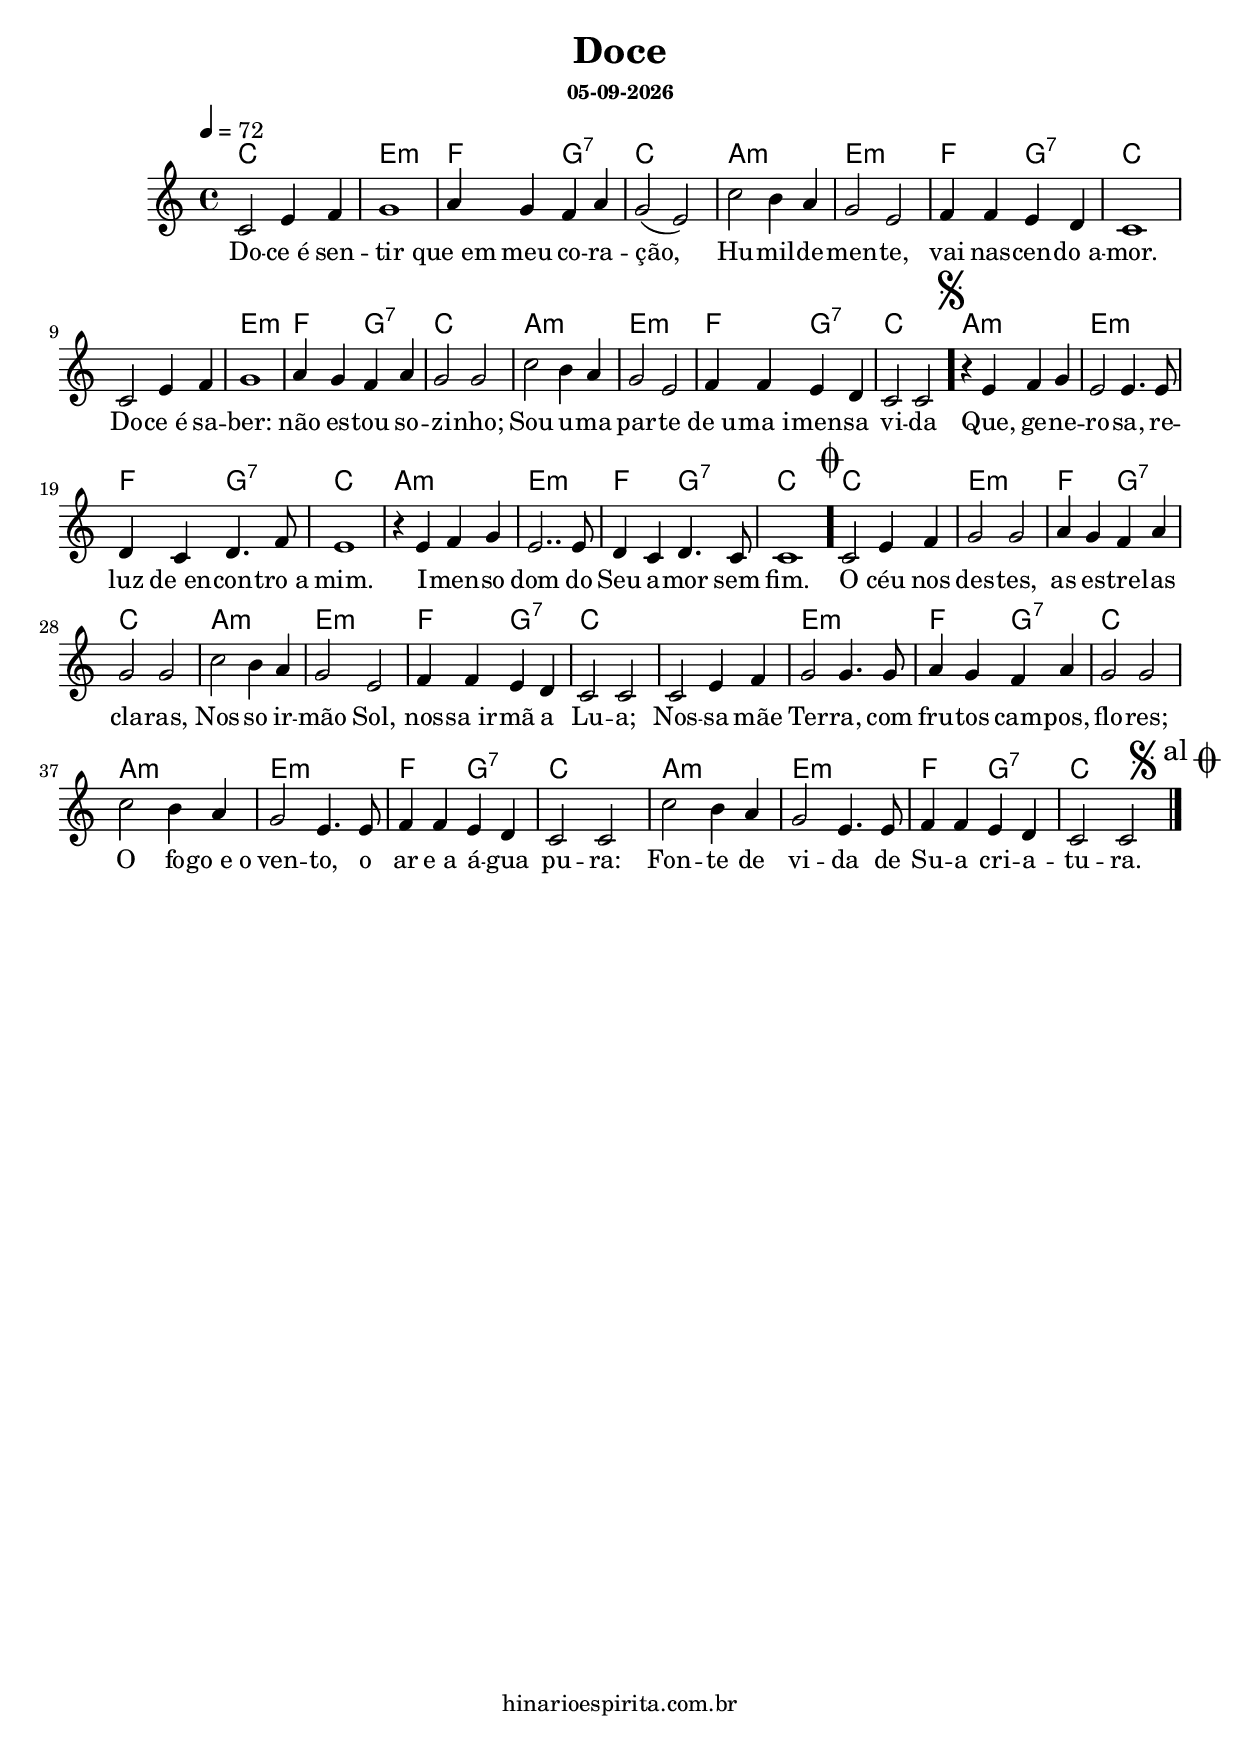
\version "2.16.0"
\pointAndClickOff

\header {
  title = "Doce"
  subsubtitle = #(strftime "%d-%m-%Y" (localtime (current-time)))
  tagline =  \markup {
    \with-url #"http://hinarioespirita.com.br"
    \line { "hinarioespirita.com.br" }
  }
}

global = {
  \key c \major
  \time 4/4
  \tempo 4 = 72
  \clef treble
}

introToSegno = \relative c' {
  c2 e4 f | g1 | a4 g f a | g2( e)|
  c'2 b4 a | g2 e | f4 f e d | c1 |
  
  c2 e4 f | g1 | a4 g f a | g2 g|
  c2 b4 a | g2 e | f4 f e d | c2 c 
}

segnoToCoda = \relative c' {
  r4 e4 f g | e2 e4. e8 | d4 c d4. f8 | e1 |
  r4 e4 f g | e2.. e8 | d4 c d4. c8 | c1 
}

codaToEnd = \relative c' {
  c2 e4 f | g2 g | a4 g f a | g2 g|
  c2 b4 a | g2 e | f4 f e d | c2 c |
  
  c2 e4 f | g2 g4. g8 | a4 g f a | g2 g|
  c2 b4 a | g2 e4. e8 | f4 f e d | c2 c |
  c'2 b4 a | g2 e4. e8 | f4 f e d | c2 c
}

letra = \lyricmode {
  Do -- ce_é sen -- tir que_em meu co -- ra -- ção,
  Hu -- mil -- de -- men -- te, vai nas -- cen -- do_a -- mor.
  Do -- ce_é sa -- ber: não es -- tou so -- zi -- nho;
  Sou u -- ma par -- te de_u -- ma_i -- men -- sa vi -- da

  Que, ge -- ne -- ro -- sa, re -- luz de_en -- con -- tro_a mim.
  I -- men -- so dom do Seu a -- mor sem fim.

  O céu nos des -- tes, as es -- tre -- las cla -- ras,
  Nos -- so ir -- mão Sol, nos -- sa_ir -- mã a Lu -- a;
  Nos -- sa mãe Ter -- ra, com fru -- tos cam -- pos, flo -- res;
  O fo -- go_e_o ven -- to, o ar e_a á -- gua pu -- ra:
  Fon -- te de vi -- da de Su -- a cri -- a -- tu -- ra.
}

introToSegnoChords = \chordmode {
  c1 | e:m | f2 g:7 | c1 | 
  a1:m | e:m | f2 g:7 | \repeat percent 2 {c1} |

  e:m | f2 g:7 | c1 | 
  a:m | e:m | f2 g:7 | c1 
}

segnoToCodaChords = \chordmode {
  a:m | e:m | f2 g:7 | c1 |
  a:m | e:m | f2 g:7 | c1
}

codaToEndChords = \chordmode {
  c | e:m | f2 g:7 | c1 | 
  a:m | e:m | f2 g:7 | \repeat percent 2 {c1} |
  
  e:m | f2 g:7 | c1 | 
  a:m | e:m | f2 g:7 | c1 |
  a:m | e:m | f2 g:7 | c1 |
}

\score {
  <<
    \new ChordNames { 
      \set majorSevenSymbol = \markup { 7M }
      \introToSegnoChords
      \segnoToCodaChords
      \codaToEndChords
    }
    \new Staff <<
      \new Voice = "melodia" { 
        \global
        
        \introToSegno
        
        \mark \markup { \musicglyph #"scripts.segno" }
        \bar "."
        \segnoToCoda
        \bar "."
        \mark \markup { \musicglyph #"scripts.coda" }
        
        \codaToEnd
        \mark \markup { \center-align { \musicglyph #"scripts.segno" "al" \musicglyph #"scripts.coda" }}
        \bar "|."
      }
      \lyricsto "melodia" \new Lyrics \letra
      \set Staff.midiInstrument = #"acoustic grand"
    >>
  >>
  \layout {}
}

\score {
  <<
    \new ChordNames { 
      \introToSegnoChords
      \segnoToCodaChords
      \codaToEndChords
      \segnoToCodaChords
    }
    \new Staff <<
      \new Voice = "melodia" { 
        \global
        \introToSegno
        \segnoToCoda
        \codaToEnd
        \segnoToCoda
      }
      \lyricsto "melodia" \new Lyrics \letra
      \set Staff.midiInstrument = #"acoustic grand"
    >>
  >>
  \midi {}
}
